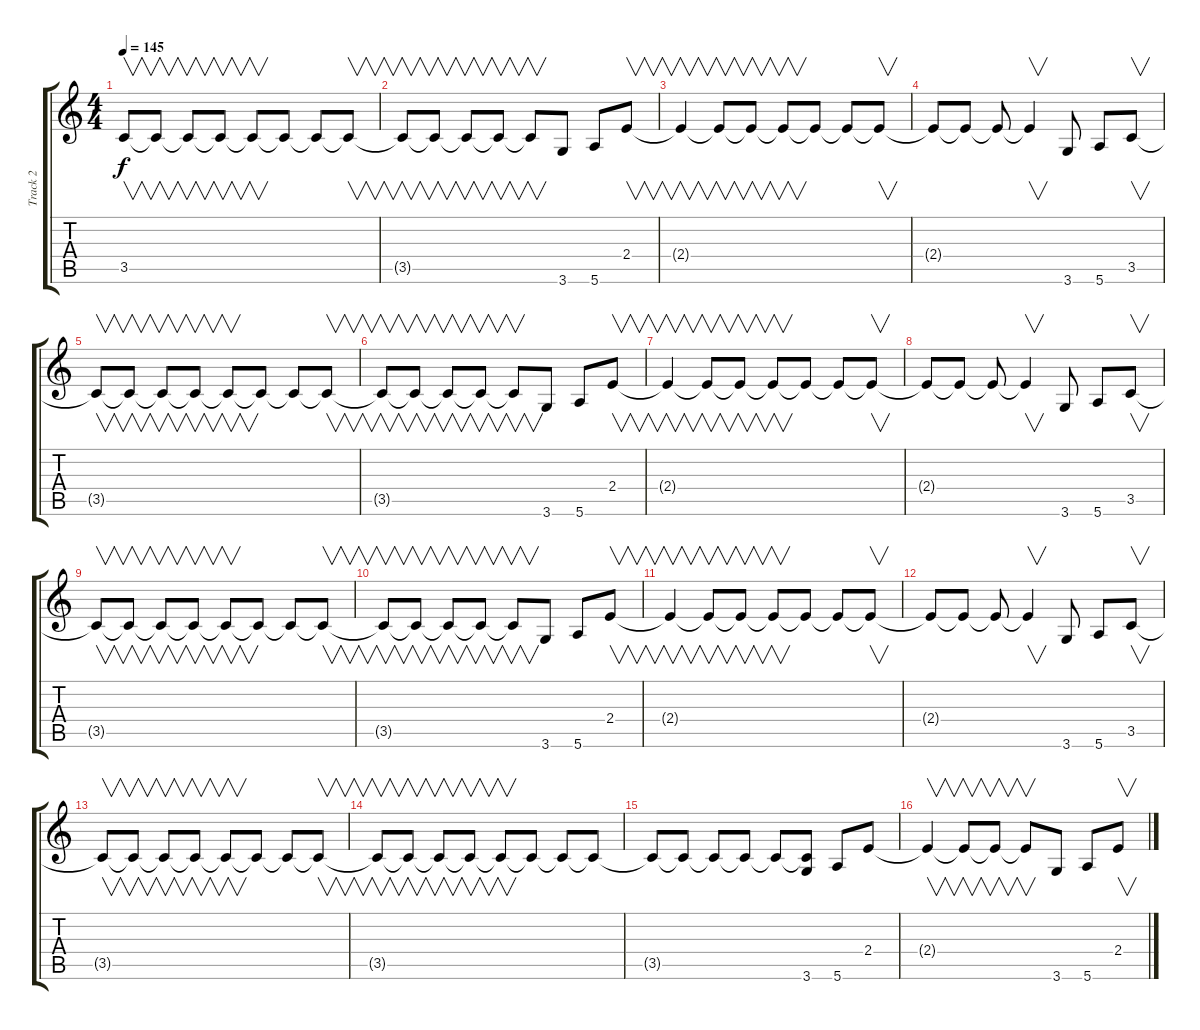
\track ("Track 2" "Track 2") {instrument overdrivenguitar}
\staff {score tabs}
\tuning (E4 B3 G3 D3 A2 E2) {hide}
\ts (4 4)
\tempo 145
\clef g2
\ks c
3.5{t}.8{v dy f} 3.5{t}.8{v} 3.5{t}.8{v} 3.5{t}.8{v} 3.5{t}.8{v} 3.5{t}.8 3.5{t}.8 3.5{t}.8{v} |
3.5{t}.8{v} 3.5{t}.8{v} 3.5{t}.8{v} 3.5{t}.8{v} 3.5{t}.8{v} 3.6.8 5.6.8 2.4.8{v} |
2.4{t}.4{v} 2.4{t}.8{v} 2.4{t}.8{v} 2.4{t}.8{v} 2.4{t}.8 2.4{t}.8 2.4{t}.8{v} |
2.4{t}.8 2.4{t}.8 2.4{t}.8 2.4{t}.4{v} 3.6.8 5.6.8 3.5.8{v} |
3.5{t}.8{v} 3.5{t}.8{v} 3.5{t}.8{v} 3.5{t}.8{v} 3.5{t}.8{v} 3.5{t}.8 3.5{t}.8 3.5{t}.8{v} |
3.5{t}.8{v} 3.5{t}.8{v} 3.5{t}.8{v} 3.5{t}.8{v} 3.5{t}.8{v} 3.6.8 5.6.8 2.4.8{v} |
2.4{t}.4{v} 2.4{t}.8{v} 2.4{t}.8{v} 2.4{t}.8{v} 2.4{t}.8 2.4{t}.8 2.4{t}.8{v} |
2.4{t}.8 2.4{t}.8 2.4{t}.8 2.4{t}.4{v} 3.6.8 5.6.8 3.5.8{v} |
3.5{t}.8{v} 3.5{t}.8{v} 3.5{t}.8{v} 3.5{t}.8{v} 3.5{t}.8{v} 3.5{t}.8 3.5{t}.8 3.5{t}.8{v} |
3.5{t}.8{v} 3.5{t}.8{v} 3.5{t}.8{v} 3.5{t}.8{v} 3.5{t}.8{v} 3.6.8 5.6.8 2.4.8{v} |
2.4{t}.4{v} 2.4{t}.8{v} 2.4{t}.8{v} 2.4{t}.8{v} 2.4{t}.8 2.4{t}.8 2.4{t}.8{v} |
2.4{t}.8 2.4{t}.8 2.4{t}.8 2.4{t}.4{v} 3.6.8 5.6.8 3.5.8{v} |
3.5{t}.8{v} 3.5{t}.8{v} 3.5{t}.8{v} 3.5{t}.8{v} 3.5{t}.8{v} 3.5{t}.8 3.5{t}.8 3.5{t}.8{v} |
3.5{t}.8{v} 3.5{t}.8{v} 3.5{t}.8{v} 3.5{t}.8{v} 3.5{t}.8{v} 3.5{t}.8 3.5{t}.8 3.5{t}.8 |
3.5{t}.8 3.5{t}.8 3.5{t}.8 3.5{t}.8 3.5{t}.8 (3.5{t} 3.6).8 5.6.8 2.4.8 |
2.4{t}.4{v} 2.4{t}.8{v} 2.4{t}.8{v} 2.4{t}.8{v} 3.6.8 5.6.8 2.4.8{v}
